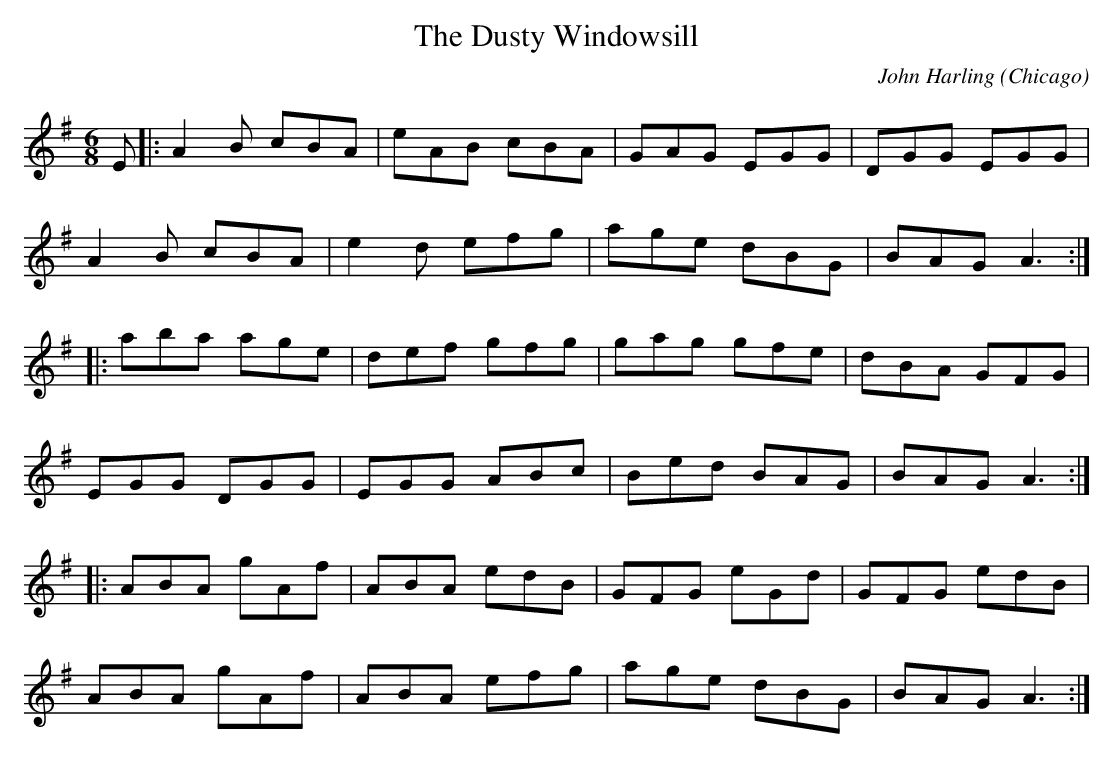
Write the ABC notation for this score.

X:1
T:Dusty Windowsill, The
C:John Harling
O:Chicago
M:6/8
L:1/8
K:Ador
E |:A2B cBA | eAB cBA | GAG EGG | DGG EGG |
A2B cBA | e2d efg |age dBG | BAG A3 :|
|: aba age | def gfg | gag gfe | dBA GFG |
EGG DGG | EGG ABc | Bed BAG | BAG A3 :|
|: ABA gAf | ABA edB |GFG eGd | GFG edB |
ABA gAf | ABA efg | age dBG | BAG A3 :|
